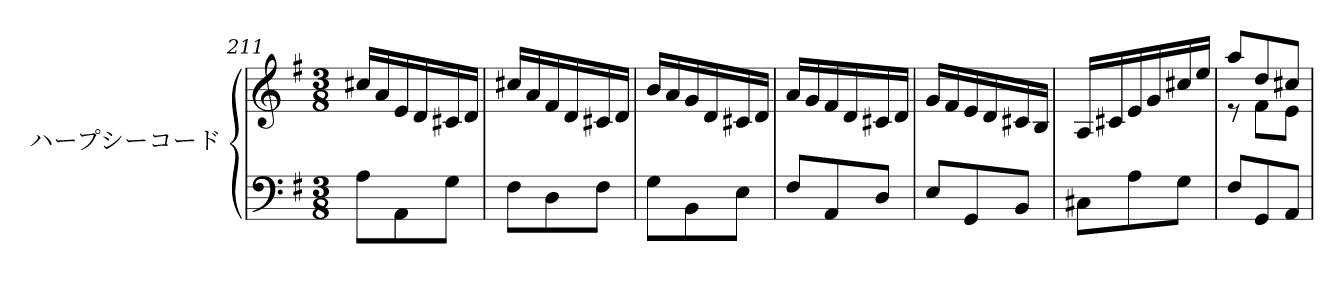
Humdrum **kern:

**kern	**kern
*part1	*part1
*staff2	*staff1
*I"ハープシーコード	*
*clefF4	*clefG2
*k[f#]	*k[f#]
*M3/8	*M3/8
=211	=211
8A\L	16cc#X/LL
.	16a/
8AA\	16e/
.	16d/
8G\J	16c#X/
.	16d/JJ
=212	=212
8F#\L	16cc#X/LL
.	16a/
8D\	16f#/
.	16d/
8F#\J	16c#X/
.	16d/JJ
!!LO:LB:g=z
=213	=213
8G\L	16b/LL
.	16a/
8BB\	16g/
.	16d/
8E\J	16c#X/
.	16d/JJ
=214	=214
8F#/L	16a/LL
.	16g/
8AA/	16f#/
.	16d/
8D/J	16c#X/
.	16d/JJ
=215	=215
8E/L	16g/LL
.	16f#/
8GG/	16e/
.	16d/
8BB/J	16c#X/
.	16B/JJ
=216	=216
8C#X\L	16A/LL
.	16c#X/
8A\	16e/
.	16g/
8G\J	16cc#X/
.	16ee/JJ
=217	=217
*	*^
8F#/L	8aa/L	8r
8GG/	8dd/	8f#\L
8AA/J	8cc#X/J	8e\J
*	*v	*v
=	=
*-	*-
